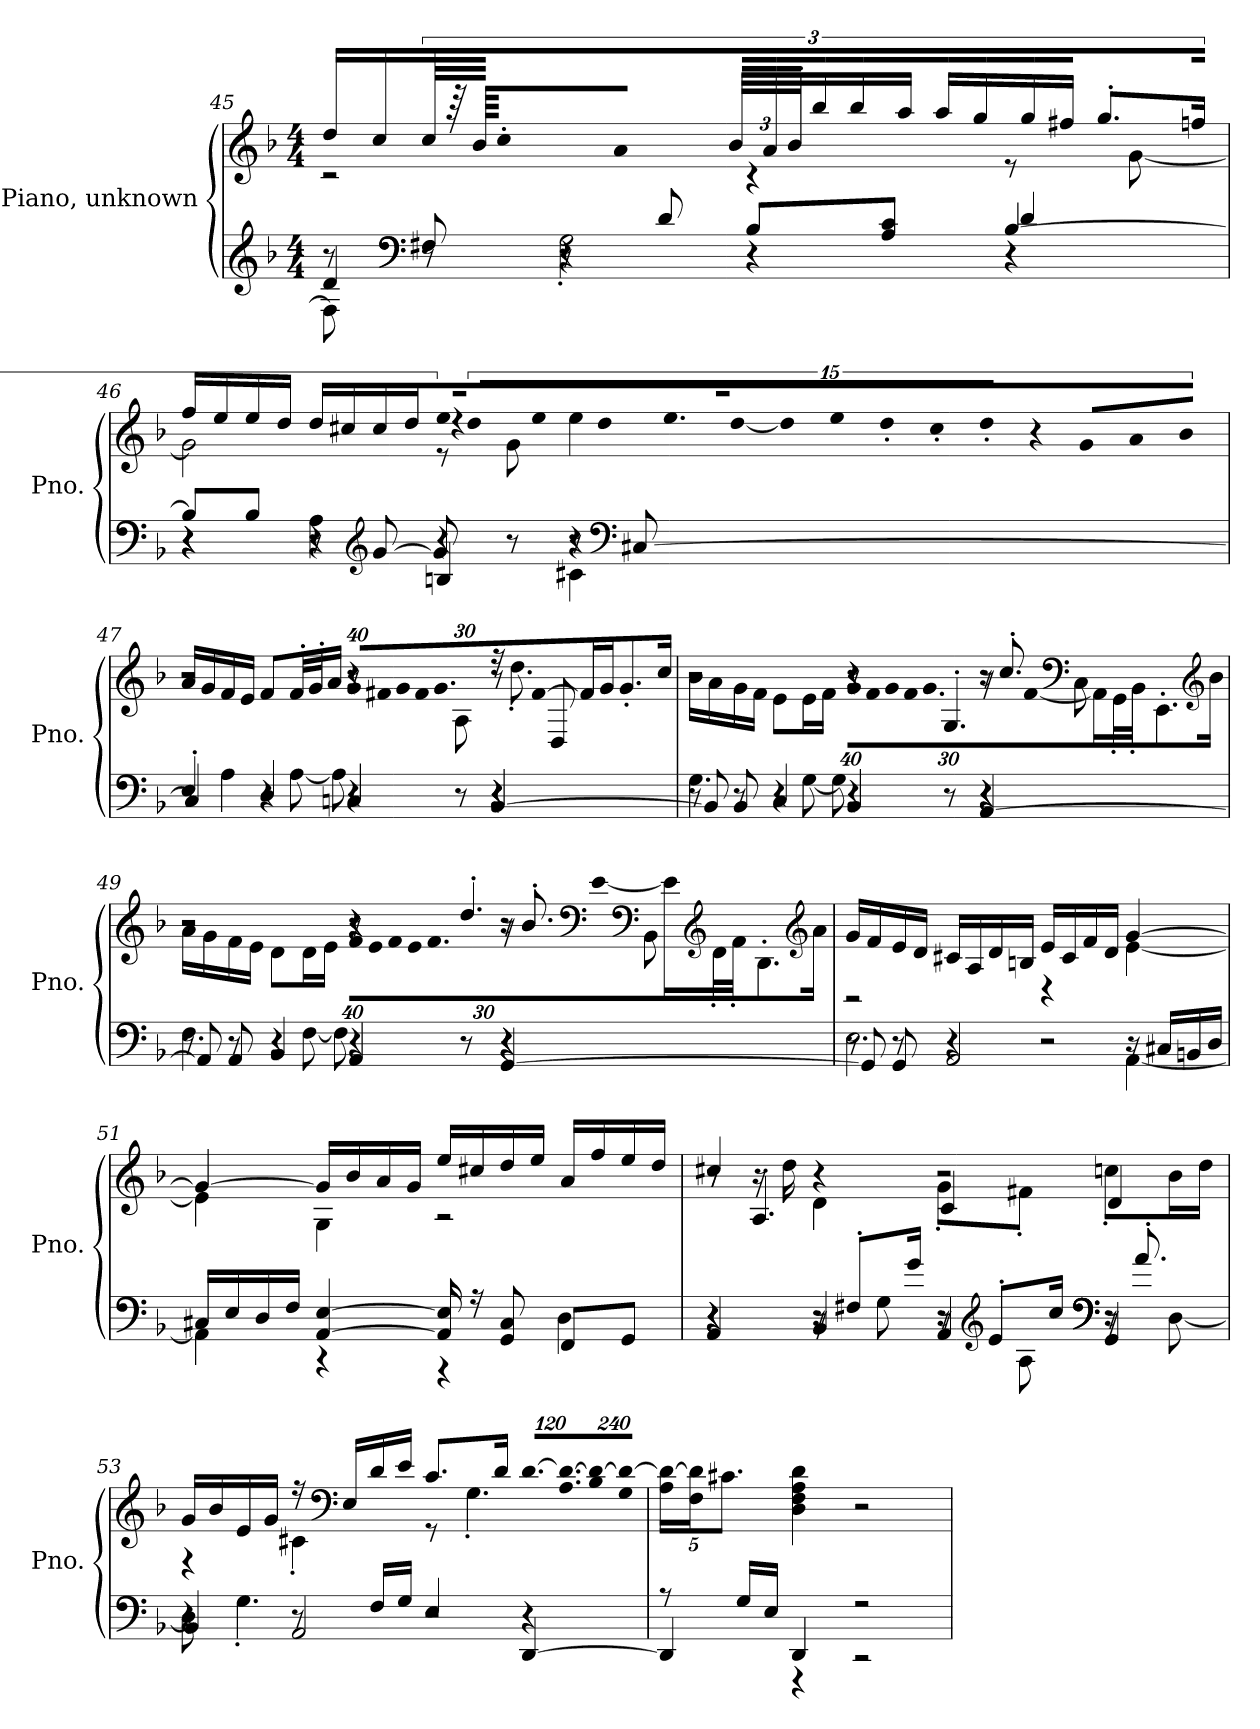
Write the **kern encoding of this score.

**kern	**kern
*part1	*part1
*staff2	*staff1
*I"Piano, unknown	*
*I'Pno.	*
!!LO:LB:g=z
*clefG2	*clefG2
*k[b-]	*k[b-]
*M4/4	*M4/4
=45	=45
*^	*^
*	*^	*	*
8r	8F#\]	4d/	16dd/LL	2r
.	.	.	16cc/	.
*clefF4	*	*	*	*
8F#X/	8r	.	96cc/JJkk	.
.	.	.	96r	.
.	.	.	96b-/KLLL	.
.	.	.	32cc'/J	.
.	.	.	16a/JJ	.
*	*	*	*Xbrackettup	*
8r	2G'\	4r	48b-/LLL	.
.	.	.	48a/	.
.	.	.	48b-'/J	.
.	.	.	16bb-/	.
8d/	.	.	16bb-/	.
.	.	.	16aa/JJ	.
8B-/L	.	4r	16aa/LL	4r
.	.	.	16gg/	.
8A/ 8c/J	.	.	16gg/	.
.	.	.	16ff#X/JJ	.
[4B-/	4r	4d/	8.gg'/L	8r
.	.	.	.	[8g\
.	.	.	16ffn/Jk	.
!!LO:LB:g=z	!!
=46	=46	=46	=46	=46
8B-/L]	4r	4r	16ff/LL	2g\]
.	.	.	16ee/	.
8B-/J	.	.	16ee/	.
.	.	.	16dd/JJ	.
4r	4A\	8r	16dd/LL	.
.	.	.	16cc#X/	.
*clefG2	*	*	*	*
.	.	[8g/	16cc#/	.
.	.	.	16dd/	.
*	*	*	*brackettup	*
!	!	!	!LO:N:vis=64	!
4Bn/	4r	8g/]	960%17ee/JJkk	8r
!	!	!	!LO:N:vis=64	!
.	.	.	960%17r	.
.	.	.	1920ryy	.
!	!	!	!LO:N:vis=64	!
.	.	.	960%17dd/LLLL	.
!	!	!	!LO:N:vis=64	!
.	.	.	960%17ee/	.
!	!	!	!LO:N:vis=64	!
.	.	.	960%17dd/	.
!	!	!	!LO:N:vis=64.	!
.	.	.	640%17ee/	.
.	.	.	1920ryy	.
!	!	!	!LO:N:vis=256	!
.	.	.	[1920%17dd/K	.
.	.	8r	64dd/]	8g\
.	.	.	64ee/J	.
.	.	.	32dd'/	.
.	.	.	32cc#'/	.
.	.	.	32dd'/JJJ	.
4r	4c#X\	8r	16r	4ee\
.	.	.	16g/LL	.
*clefF4	*	*	*	*
.	.	[8C#X/	16a/	.
.	.	.	16b-/JJ	.
!!LO:LB:g=z
=47	=47	=47	=47	=47
*	*	*	*	*^
4E'/	8r	4C#/]	16a/LL	2r	2r
.	.	.	16g/	.	.
.	4A\	.	16f/	.	.
.	.	.	16e/JJ	.	.
4r	.	4D/	8f/L	.	.
.	[8A\	.	32f'/LL	.	.
.	.	.	32g'/J	.	.
.	.	.	16a/JJ	.	.
*	*	*	*Xbrackettup	*	*
!	!	!	!LO:N:vis=32	!	!
4Cn/	8A\]	4r	640%23g/LLL	8r	4r
!	!	!	!LO:N:vis=64	!	!
.	.	.	960%17f#X/L	.	.
!	!	!	!LO:N:vis=64	!	!
.	.	.	960%17g/	.	.
!	!	!	!LO:N:vis=64	!	!
.	.	.	960%17f#/	.	.
!	!	!	!LO:N:vis=64.	!	!
.	.	.	640%17g/	.	.
.	.	.	1920ryy	.	.
!	!	!	!LO:N:vis=256	!	!
.	.	.	[1920%17f#/JJK	.	.
.	8r	.	16f#/]	8A\	.
.	.	.	16g/J	.	.
4r	4r	[4BB-/	8.g'/	16r	8r
.	.	.	.	8.dd'\	.
.	.	.	.	.	8D/
.	.	.	16cc/Jk	.	.
!!LO:PB:g=z
=48	=48	=48	=48	=48	=48
*	*	*	*	*	*^
8r	4.G\	8BB-/]	2r	16b-\LL	2r	2r
.	.	.	.	16a\	.	.
8BB-/	.	8r	.	16g\	.	.
.	.	.	.	16f\JJ	.	.
4r	.	4C/	.	8e\L	.	.
.	[8G\	.	.	16e\L	.	.
.	.	.	.	16f\JJ	.	.
!	!	!	!	!LO:N:vis=32	!	!
4BB-/	8G\]	4r	4r	640%23g\LLL	8r	4r
!	!	!	!	!LO:N:vis=64	!	!
.	.	.	.	960%17f\L	.	.
!	!	!	!	!LO:N:vis=64	!	!
.	.	.	.	960%17g\	.	.
!	!	!	!	!LO:N:vis=64	!	!
.	.	.	.	960%17f\	.	.
!	!	!	!	!LO:N:vis=64.	!	!
.	.	.	.	640%17g\	.	.
.	.	.	.	1920ryy	.	.
!	!	!	!	!LO:N:vis=256	!	!
.	.	.	.	[1920%17f\JJK	.	.
.	8r	.	.	16f\]	4.G'/	.
.	.	.	.	32e'\L	.	.
.	.	.	.	32g'\JJ	.	.
4r	4r	[4AA/	16r	8.c'\	.	8r
.	.	.	8.cc'/	.	.	.
*	*	*	*clefF4	*	*	*
.	.	.	.	.	.	8C\
*	*	*	*clefG2	*	*	*
.	.	.	.	16b-\Jk	.	.
!!LO:LB:g=z	!!	!!	!!
=49	=49	=49	=49	=49	=49	=49
8r	4.F\	8AA/]	2r	16a\LL	2r	2r
.	.	.	.	16g\	.	.
8AA/	.	8r	.	16f\	.	.
.	.	.	.	16e\JJ	.	.
4r	.	4BB-/	.	8d\L	.	.
.	[8F\	.	.	16d\L	.	.
.	.	.	.	16e\JJ	.	.
!	!	!	!	!LO:N:vis=32	!	!
4AA/	8F\]	4r	4r	640%23f\LLL	8r	4r
!	!	!	!	!LO:N:vis=64	!	!
.	.	.	.	960%17e\L	.	.
!	!	!	!	!LO:N:vis=64	!	!
.	.	.	.	960%17f\	.	.
!	!	!	!	!LO:N:vis=64	!	!
.	.	.	.	960%17e\	.	.
!	!	!	!	!LO:N:vis=64.	!	!
.	.	.	.	640%17f\	.	.
.	.	.	.	1920ryy	.	.
*	*	*	*clefF4	*	*	*
!	!	!	!	!LO:N:vis=256	!	!
.	.	.	.	[1920%17e\JJK	.	.
.	8r	.	.	16e\]	4.F'/	.
*	*	*	*clefG2	*	*	*
.	.	.	.	32d'\L	.	.
.	.	.	.	32f'\JJ	.	.
4r	4r	[4GG/	16r	8.B-'\	.	8r
.	.	.	8.b-'/	.	.	.
*	*	*	*clefF4	*	*	*
.	.	.	.	.	.	8BB-\
*	*	*	*clefG2	*	*	*
.	.	.	.	16a\Jk	.	.
*	*	*	*	*v	*v	*v
!!LO:LB:g=z
=50	=50	=50	=50	=50
8r	2.E\	8GG/]	16g/LL	2r
.	.	.	16f/	.
8GG/	.	8r	16e/	.
.	.	.	16d/JJ	.
2AA/	.	4r	16c#X/LL	.
.	.	.	16A/	.
.	.	.	16d/	.
.	.	.	16Bn/JJ	.
.	.	2r	16e/LL	4r
.	.	.	16c#/	.
.	.	.	16f/	.
.	.	.	16d/JJ	.
16r	[4AA\	.	[4g/	[4e\
16C#X/LL	.	.	.	.
16BBn/	.	.	.	.
16D/JJ	.	.	.	.
*	*v	*v	*	*
=51	=51	=51	=51
16C#X/LL	4AA\]	4g/_	4e\]
16E/	.	.	.
16D/	.	.	.
16F/JJ	.	.	.
[4AA/ [4E/	4r	16g/LL]	4G\
.	.	16b-/	.
.	.	16a/	.
.	.	16g/JJ	.
16AA/] 16E/]	4r	16ee/LL	2r
16r	.	16cc#X/	.
8GG/ 8C#/	.	16dd/	.
.	.	16ee/JJ	.
8FF/L	4D\	16a/LL	.
.	.	16ff/	.
8GG/J	.	16ee/	.
.	.	16dd/JJ	.
!!LO:LB:g=z
=52	=52	=52	=52
*	*^	*	*^
4AA/	4r	4r	4cc#X/	8r	8r
.	.	.	.	16r	4.A'/
.	.	.	.	16dd\	.
16r	8r	4BB-/	4r	4d\	.
8F#X'/L	.	.	.	.	.
.	8G\	.	.	.	.
16g/Jk	.	.	.	.	.
16r	8r	4AA/	2r	8g'\L	4c/
*clefG2	*	*	*	*	*
8e'/L	.	.	.	.	.
.	8A\	.	.	8f#X'\J	.
16cc/Jk	.	.	.	.	.
*clefF4	*	*	*	*	*
16r	8r	4GG/	.	8ccn'\L	4d/
8.a'/	.	.	.	.	.
.	[8D\	.	.	16b-\L	.
.	.	.	.	16dd\JJ	.
*	*	*	*	*v	*v
=53	=53	=53	=53	=53
4r	8D\]	4BB-/	16g/LL	4r
.	.	.	16b-/	.
.	4.G'\	.	16e/	.
.	.	.	16g/JJ	.
8r	.	2AA/	16r	4c#X'\
*	*	*	*clefF4	*
.	.	.	16E/LL	.
16F/LL	.	.	16d/	.
16G/JJ	.	.	16e/JJ	.
4E/	2r	.	8.c#/L	8r
.	.	.	.	4.G'\
.	.	.	16d/Jk	.
!	!	!	!LO:N:vis=32.	!
4r	.	[4DD/	[1920%103d/LLL	.
!	!	!	!LO:N:vis=32.	!
.	.	.	1920%103A/ 1920%103d/_J	.
!	!	!	!LO:N:vis=16	!
.	.	.	1920%137B-/ 1920%137d/_	.
!	!	!	!LO:N:vis=16	!
.	.	.	1920%137G/ 1920%137d/_JJ	.
*	*v	*v	*	*
*	*	*v	*v
!!LO:LB:g=z
=54	=54	=54
8r	4DD/]	20A\ 20d\_LL
.	.	20F\ 20d\]J
.	.	10.c#X\J
16G/LL	.	.
16E/JJ	.	.
4DD/	4r	4D\ 4F\ 4A\ 4d\
2r	2r	2r
*v	*v	*
=	=
*-	*-
